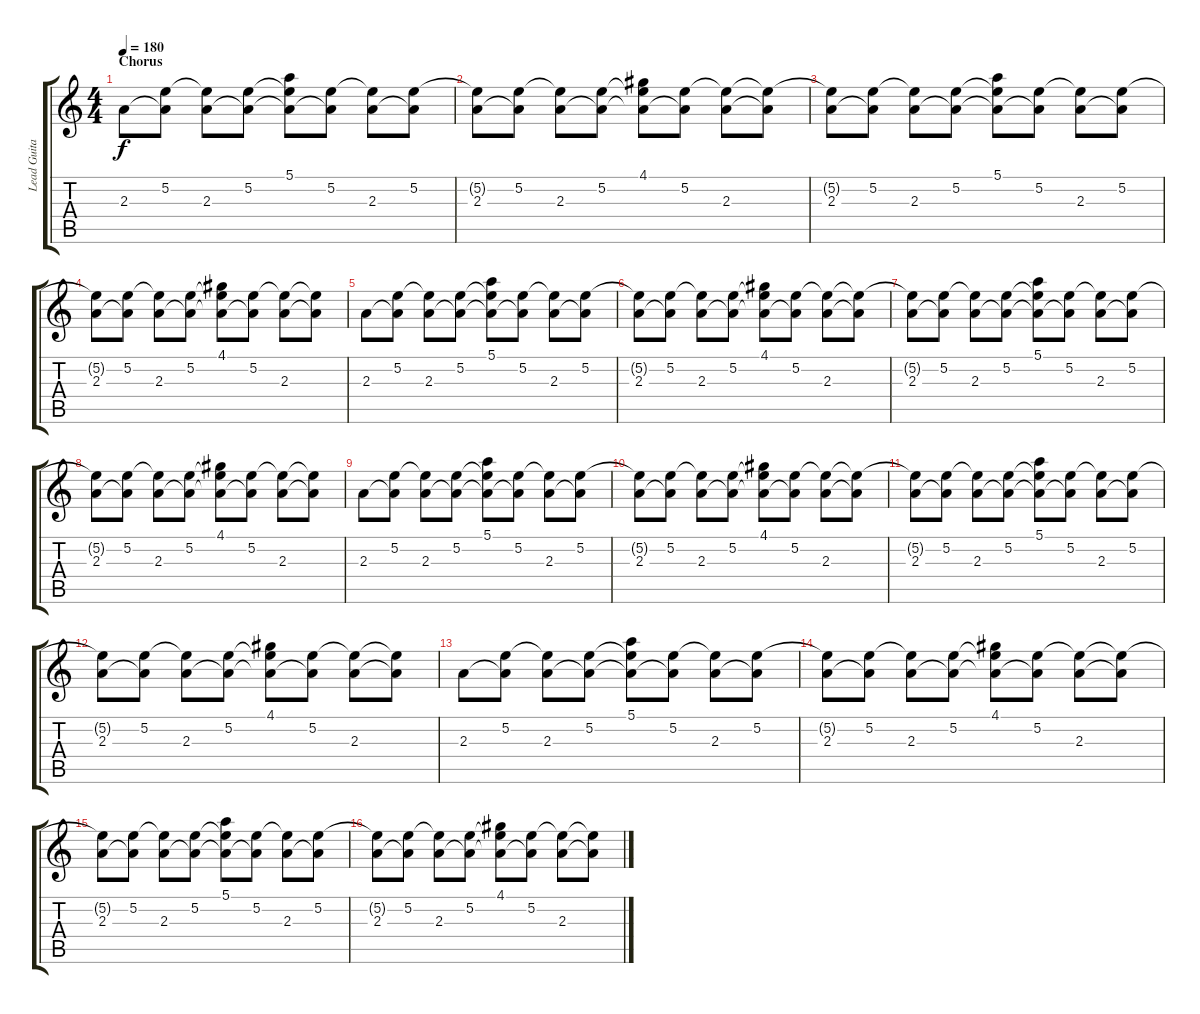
\track ("Lead Guitar" "Lead Guita") {instrument overdrivenguitar}
\staff {score tabs}
\tuning (E4 B3 G3 D3 A2 D2) {hide}
\ts (4 4)
\section ("" "Chorus")
\tempo 180
\clef g2
\ks c
2.3.8{dy f} (5.2 2.3{t}).8 (5.2{t} 2.3).8 (5.2 2.3{t}).8 (5.1 5.2{t} 2.3{t}).8 (5.2 2.3{t}).8 (5.2{t} 2.3).8 (5.2 2.3{t}).8 |
(5.2{t} 2.3).8 (5.2 2.3{t}).8 (5.2{t} 2.3).8 (5.2 2.3{t}).8 (4.1 5.2{t} 2.3{t}).8 (5.2 2.3{t}).8 (5.2{t} 2.3).8 (5.2{t} 2.3{t}).8 |
(5.2{t} 2.3).8 (5.2 2.3{t}).8 (5.2{t} 2.3).8 (5.2 2.3{t}).8 (5.1 5.2{t} 2.3{t}).8 (5.2 2.3{t}).8 (5.2{t} 2.3).8 (5.2 2.3{t}).8 |
(5.2{t} 2.3).8 (5.2 2.3{t}).8 (5.2{t} 2.3).8 (5.2 2.3{t}).8 (4.1 5.2{t} 2.3{t}).8 (5.2 2.3{t}).8 (5.2{t} 2.3).8 (5.2{t} 2.3{t}).8 |
2.3.8 (5.2 2.3{t}).8 (5.2{t} 2.3).8 (5.2 2.3{t}).8 (5.1 5.2{t} 2.3{t}).8 (5.2 2.3{t}).8 (5.2{t} 2.3).8 (5.2 2.3{t}).8 |
(5.2{t} 2.3).8 (5.2 2.3{t}).8 (5.2{t} 2.3).8 (5.2 2.3{t}).8 (4.1 5.2{t} 2.3{t}).8 (5.2 2.3{t}).8 (5.2{t} 2.3).8 (5.2{t} 2.3{t}).8 |
(5.2{t} 2.3).8 (5.2 2.3{t}).8 (5.2{t} 2.3).8 (5.2 2.3{t}).8 (5.1 5.2{t} 2.3{t}).8 (5.2 2.3{t}).8 (5.2{t} 2.3).8 (5.2 2.3{t}).8 |
(5.2{t} 2.3).8 (5.2 2.3{t}).8 (5.2{t} 2.3).8 (5.2 2.3{t}).8 (4.1 5.2{t} 2.3{t}).8 (5.2 2.3{t}).8 (5.2{t} 2.3).8 (5.2{t} 2.3{t}).8 |
2.3.8 (5.2 2.3{t}).8 (5.2{t} 2.3).8 (5.2 2.3{t}).8 (5.1 5.2{t} 2.3{t}).8 (5.2 2.3{t}).8 (5.2{t} 2.3).8 (5.2 2.3{t}).8 |
(5.2{t} 2.3).8 (5.2 2.3{t}).8 (5.2{t} 2.3).8 (5.2 2.3{t}).8 (4.1 5.2{t} 2.3{t}).8 (5.2 2.3{t}).8 (5.2{t} 2.3).8 (5.2{t} 2.3{t}).8 |
(5.2{t} 2.3).8 (5.2 2.3{t}).8 (5.2{t} 2.3).8 (5.2 2.3{t}).8 (5.1 5.2{t} 2.3{t}).8 (5.2 2.3{t}).8 (5.2{t} 2.3).8 (5.2 2.3{t}).8 |
(5.2{t} 2.3).8 (5.2 2.3{t}).8 (5.2{t} 2.3).8 (5.2 2.3{t}).8 (4.1 5.2{t} 2.3{t}).8 (5.2 2.3{t}).8 (5.2{t} 2.3).8 (5.2{t} 2.3{t}).8 |
2.3.8 (5.2 2.3{t}).8 (5.2{t} 2.3).8 (5.2 2.3{t}).8 (5.1 5.2{t} 2.3{t}).8 (5.2 2.3{t}).8 (5.2{t} 2.3).8 (5.2 2.3{t}).8 |
(5.2{t} 2.3).8 (5.2 2.3{t}).8 (5.2{t} 2.3).8 (5.2 2.3{t}).8 (4.1 5.2{t} 2.3{t}).8 (5.2 2.3{t}).8 (5.2{t} 2.3).8 (5.2{t} 2.3{t}).8 |
(5.2{t} 2.3).8 (5.2 2.3{t}).8 (5.2{t} 2.3).8 (5.2 2.3{t}).8 (5.1 5.2{t} 2.3{t}).8 (5.2 2.3{t}).8 (5.2{t} 2.3).8 (5.2 2.3{t}).8 |
(5.2{t} 2.3).8 (5.2 2.3{t}).8 (5.2{t} 2.3).8 (5.2 2.3{t}).8 (4.1 5.2{t} 2.3{t}).8 (5.2 2.3{t}).8 (5.2{t} 2.3).8 (5.2{t} 2.3{t}).8
